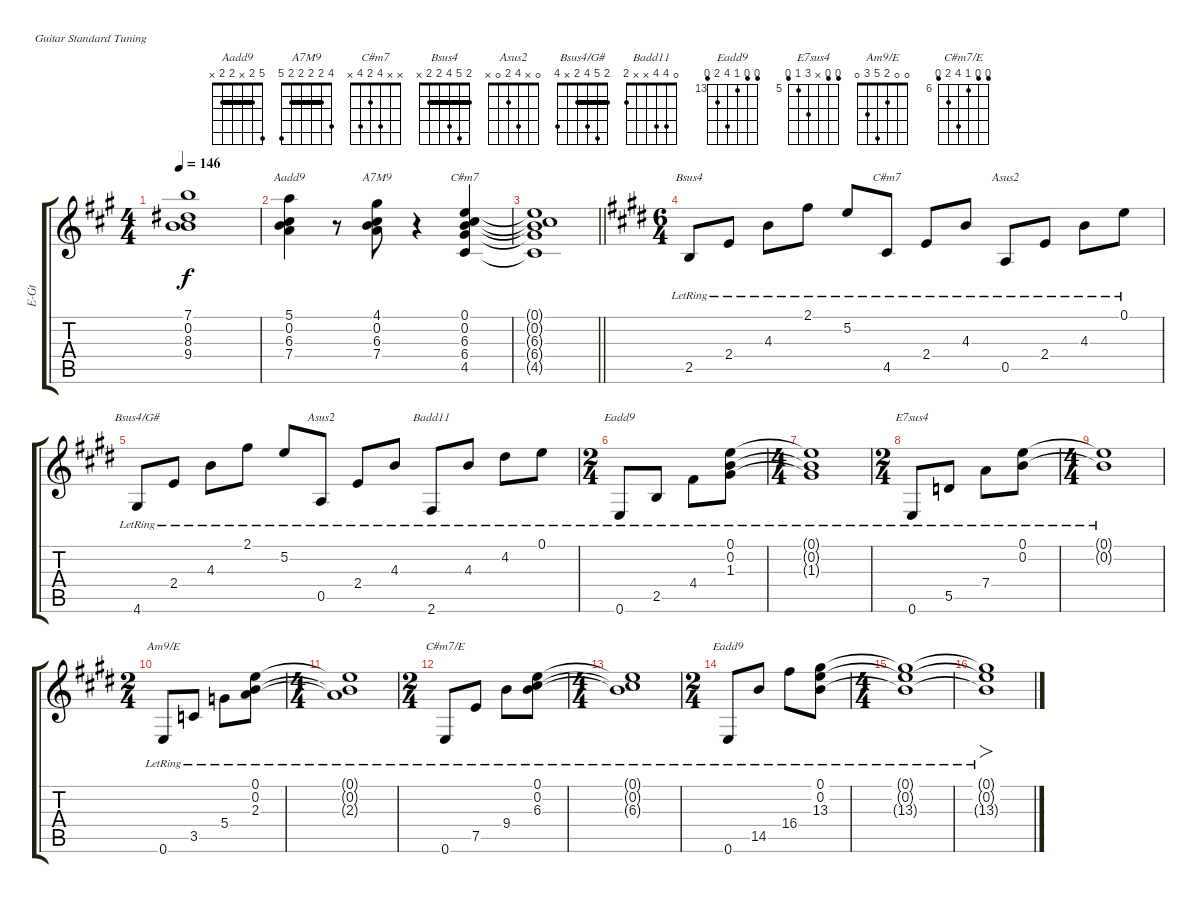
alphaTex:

\defaultSystemsLayout 4
\bracketExtendMode groupsimilarinstruments
\otherSystemsTrackNameOrientation horizontal
\track ("Clean Guitar" "E-Gt") {multiBarRest instrument electricguitarclean}
\staff {score tabs}
\tuning (E4 B3 G3 D3 A2 E2)
\chord ("Aadd9" 5 2 x 2 2 x) {showfingering false barre (2 2)}
\chord ("A7M9" 4 2 2 2 2 5) {showfingering false barre (2 2 2)}
\chord ("C#m7" 3 3 6 6 4 x) {firstfret 4 showfingering false}
\chord ("Bsus4" 2 5 4 2 2 x) {showfingering false barre (2 2)}
\chord ("C#m7" x x 4 2 4 x) {showfingering false}
\chord ("Asus2" 0 x 4 2 0 x) {showfingering false}
\chord ("Bsus4/G#" 2 5 4 2 x 4) {showfingering false barre 2}
\chord ("Badd11" 0 4 4 x x 2) {showfingering false}
\chord ("Eadd9" 0 0 1 4 2 0) {showfingering false}
\chord ("E7sus4" 4 4 x 7 5 4) {firstfret 5 showfingering false}
\chord ("Am9/E" 0 0 2 5 3 0) {showfingering false}
\chord ("C#m7/E" 5 5 6 9 7 5) {firstfret 6 showfingering false}
\chord ("Eadd9" 12 12 13 16 14 12) {firstfret 13 showfingering false}
\ts (4 4)
\tempo 146
\clef g2
\ks a
(9.4{t acc forcenatural} 8.3{t acc #} 0.2{t acc forcenatural} 7.1{t acc forcenatural}).1{dy f beam Down} |
(5.1{acc forcenatural} 0.2{acc forcenatural} 6.3{acc #} 7.4{acc forcenatural}).4{ch "Aadd9" beam Down} r.8{beam Down} (7.4{acc forcenatural} 6.3{acc #} 0.2{acc forcenatural} 4.1{acc #}).8{ch "A7M9" beam Down} r.4{beam Down} (0.1{acc forcenatural} 0.2{acc forcenatural} 6.3{acc #} 6.4{acc #} 4.5{acc #}).4{ch "C#m7" beam Up} |
\barLineRight lightlight
(4.5{t acc #} 6.4{t acc #} 6.3{t acc #} 0.2{t acc forcenatural} 0.1{t acc forcenatural}).1{beam Up} |
\ts (6 4)
\beaming (8 2 2 2 2 2 2)
\ks e
2.5{lr acc forcenatural}.8{ch "Bsus4" beam Up} 2.4{lr acc forcenatural}.8{beam Up} 4.3{lr acc forcenatural}.8{beam Down} 2.1{lr acc #}.8{beam Down} 5.2{lr acc forcenatural}.8{beam Up} 4.5{lr acc #}.8{ch "C#m7" beam Up} 2.4{lr acc forcenatural}.8{beam Up} 4.3{lr acc forcenatural}.8{beam Up} 0.5{lr acc forcenatural}.8{ch "Asus2" beam Up} 2.4{lr acc forcenatural}.8{beam Up} 4.3{lr acc forcenatural}.8{beam Down} 0.1{lr acc forcenatural}.8{beam Down} |
4.6{lr acc #}.8{ch "Bsus4/G#" beam Up} 2.4{lr acc forcenatural}.8{beam Up} 4.3{lr acc forcenatural}.8{beam Down} 2.1{lr acc #}.8{beam Down} 5.2{lr acc forcenatural}.8{beam Up} 0.5{lr acc forcenatural}.8{ch "Asus2" beam Up} 2.4{lr acc forcenatural}.8{beam Up} 4.3{lr acc forcenatural}.8{beam Up} 2.6{lr acc #}.8{ch "Badd11" beam Up} 4.3{lr acc forcenatural}.8{beam Up} 4.2{lr acc #}.8{beam Down} 0.1{lr acc forcenatural}.8{beam Down} |
\ts (2 4)
\beaming (8 2 2 2 2 2 2)
0.6{lr acc forcenatural}.8{ch "Eadd9" beam Up} 2.5{lr acc forcenatural}.8{beam Up} 4.4{lr acc #}.8{beam Down} (1.3{lr acc #} 0.2{lr acc forcenatural} 0.1{lr acc forcenatural}).8{beam Down} |
\ts (4 4)
\beaming (8 2 2 2 2 2 2)
(0.1{lr t acc forcenatural} 0.2{lr t acc forcenatural} 1.3{lr t acc #}).1{beam Down} |
\ts (2 4)
\beaming (8 2 2 2 2 2 2)
0.6{lr acc forcenatural}.8{ch "E7sus4" beam Up} 5.5{lr acc forcenatural}.8{beam Up} 7.4{lr acc forcenatural}.8{beam Down} (0.2{lr acc forcenatural} 0.1{lr acc forcenatural}).8{beam Down} |
\ts (4 4)
\beaming (8 2 2 2 2 2 2)
(0.1{lr t acc forcenatural} 0.2{lr t acc forcenatural}).1{beam Down} |
\ts (2 4)
\beaming (8 2 2 2 2 2 2)
0.6{lr acc forcenatural}.8{ch "Am9/E" beam Up} 3.5{lr acc forcenatural}.8{beam Up} 5.4{lr acc forcenatural}.8{beam Down} (2.3{lr acc forcenatural} 0.2{lr acc forcenatural} 0.1{lr acc forcenatural}).8{beam Down} |
\ts (4 4)
\beaming (8 2 2 2 2 2 2)
(0.1{lr t acc forcenatural} 0.2{lr t acc forcenatural} 2.3{lr t acc forcenatural}).1{beam Down} |
\ts (2 4)
\beaming (8 2 2 2 2 2 2)
0.6{lr acc forcenatural}.8{ch "C#m7/E" beam Up} 7.5{lr acc forcenatural}.8{beam Up} 9.4{lr acc forcenatural}.8{beam Down} (6.3{lr acc #} 0.2{lr acc forcenatural} 0.1{lr acc forcenatural}).8{beam Down} |
\ts (4 4)
\beaming (8 2 2 2 2 2 2)
(0.1{lr t acc forcenatural} 0.2{lr t acc forcenatural} 6.3{lr t acc #}).1{beam Down} |
\ts (2 4)
\beaming (8 2 2 2 2 2 2)
0.6{lr acc forcenatural}.8{ch "Eadd9" beam Up} 14.5{lr acc forcenatural}.8{beam Up} 16.4{lr acc #}.8{beam Down} (13.3{lr acc #} 0.2{lr acc forcenatural} 0.1{lr acc forcenatural}).8{beam Down} |
\ts (4 4)
\beaming (8 2 2 2 2 2 2)
(0.1{lr t acc forcenatural} 0.2{lr t acc forcenatural} 13.3{lr t acc #}).1{beam Down} |
(0.1{lr t acc forcenatural} 0.2{lr t acc forcenatural} 13.3{lr t acc #}).1{fo beam Down}
